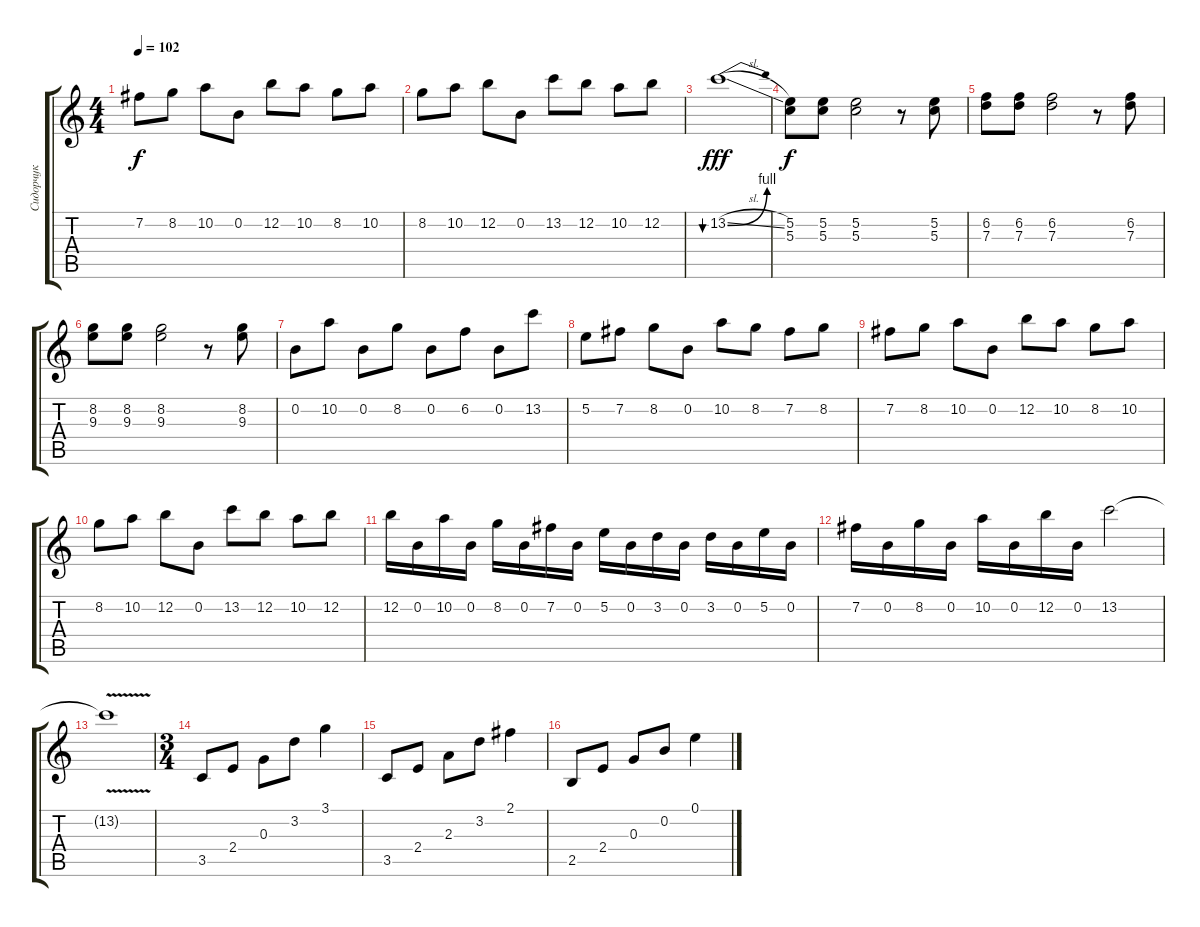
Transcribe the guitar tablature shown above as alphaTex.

\track ("Сидорчук" "Сидорчук") {instrument acousticguitarsteel}
\staff {score tabs}
\tuning (E4 B3 G3 D3 A2 E2) {hide}
\ts (4 4)
\tempo 102
\clef g2
\ks c
7.2.8{dy f} 8.2.8 10.2.8 0.2.8 12.2.8 10.2.8 8.2.8 10.2.8 |
8.2.8 10.2.8 12.2.8 0.2.8 13.2.8 12.2.8 10.2.8 12.2.8 |
13.2{be (bend 0 0 60 4) sl}.1{bu 60 dy fff} |
(5.2 5.3).8{dy f} (5.2 5.3).8 (5.2 5.3).2 r.8 (5.2 5.3).8 |
(6.2 7.3).8 (6.2 7.3).8 (6.2 7.3).2 r.8 (6.2 7.3).8 |
(8.2 9.3).8 (8.2 9.3).8 (8.2 9.3).2 r.8 (8.2 9.3).8 |
0.2.8 10.2.8 0.2.8 8.2.8 0.2.8 6.2.8 0.2.8 13.2.8 |
5.2.8 7.2.8 8.2.8 0.2.8 10.2.8 8.2.8 7.2.8 8.2.8 |
7.2.8 8.2.8 10.2.8 0.2.8 12.2.8 10.2.8 8.2.8 10.2.8 |
8.2.8 10.2.8 12.2.8 0.2.8 13.2.8 12.2.8 10.2.8 12.2.8 |
12.2.16 0.2.16 10.2.16 0.2.16 8.2.16 0.2.16 7.2.16 0.2.16 5.2.16 0.2.16 3.2.16 0.2.16 3.2.16 0.2.16 5.2.16 0.2.16 |
7.2.16 0.2.16 8.2.16 0.2.16 10.2.16 0.2.16 12.2.16 0.2.16 13.2.2 |
13.2{v t}.1 |
\ts (3 4)
3.5.8 2.4.8 0.3.8 3.2.8 3.1.4 |
3.5.8 2.4.8 2.3.8 3.2.8 2.1.4 |
2.5.8 2.4.8 0.3.8 0.2.8 0.1.4
